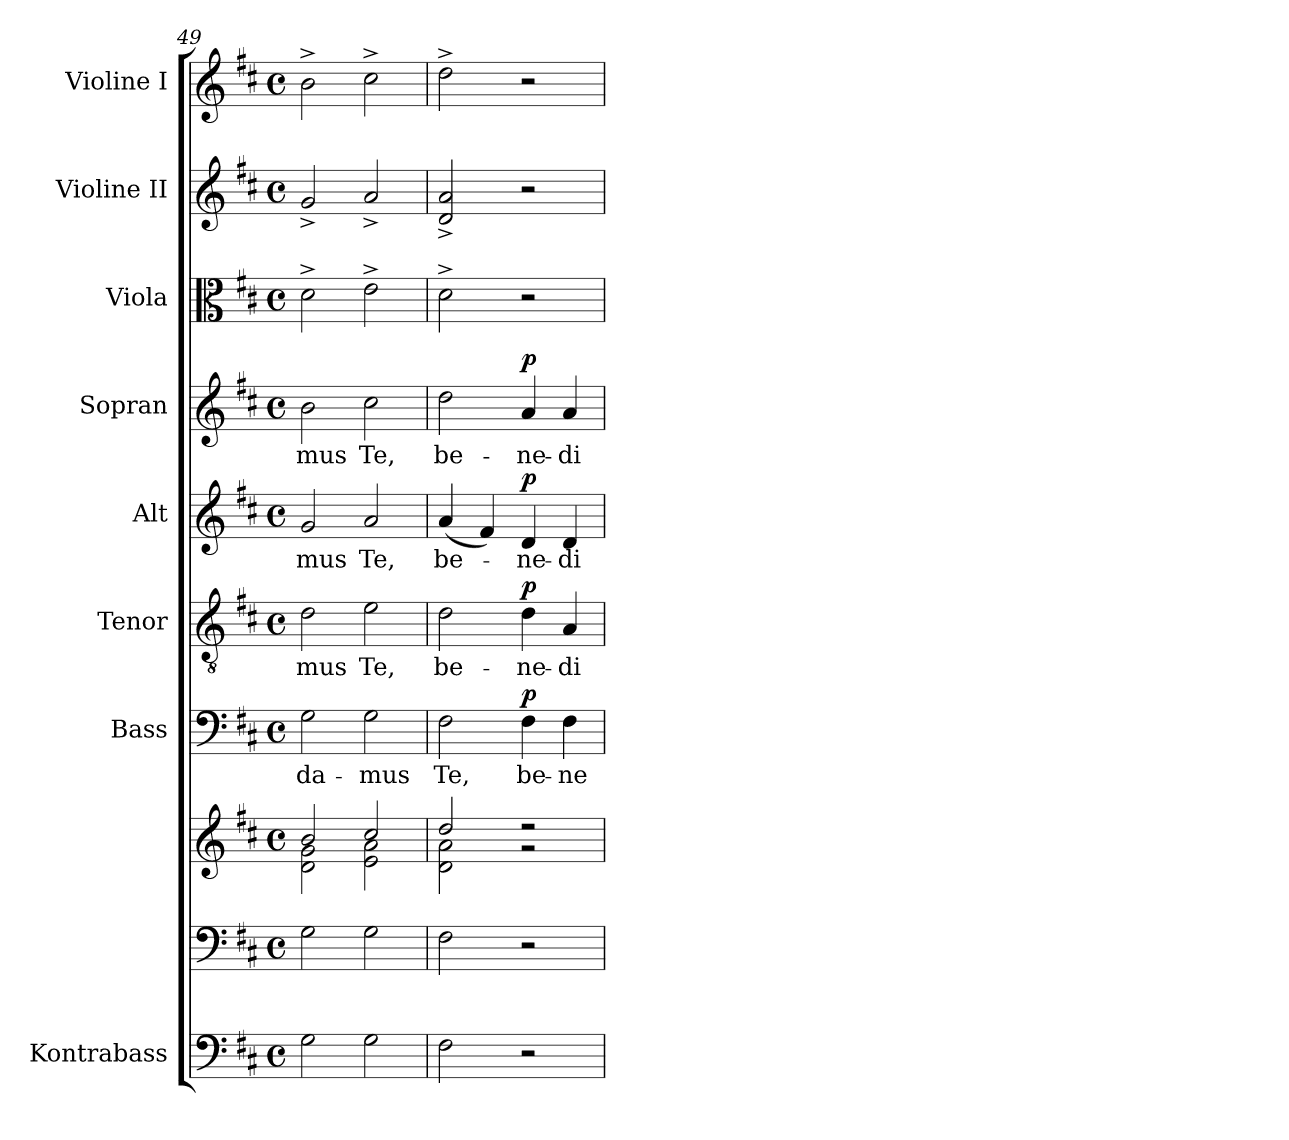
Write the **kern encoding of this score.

**kern	**kern	**kern	**kern	**text	**dynam	**kern	**text	**dynam	**kern	**text	**dynam	**kern	**text	**dynam	**kern	**kern	**kern
*part9	*part8	*part8	*part7	*part7	*part7	*part6	*part6	*part6	*part5	*part5	*part5	*part4	*part4	*part4	*part3	*part2	*part1
*staff10	*staff9	*staff8	*staff7	*staff7	*staff7	*staff6	*staff6	*staff6	*staff5	*staff5	*staff5	*staff4	*staff4	*staff4	*staff3	*staff2	*staff1
*I"Kontrabass	*	*	*I"Bass	*	*	*I"Tenor	*	*	*I"Alt	*	*	*I"Sopran	*	*	*I"Viola	*I"Violine II	*I"Violine I
*I'Kb.	*	*	*I'B.	*	*	*I'T.	*	*	*I'A.	*	*	*I'S.	*	*	*I'Vla.	*I'Vl. II	*I'Vl. I
*clefF4	*clefF4	*clefG2	*clefF4	*	*	*clefGv2	*	*	*clefG2	*	*	*clefG2	*	*	*clefC3	*clefG2	*clefG2
*ITrd7c12	*	*	*	*	*	*	*	*	*	*	*	*	*	*	*	*	*
*k[f#c#]	*k[f#c#]	*k[f#c#]	*k[f#c#]	*	*	*k[f#c#]	*	*	*k[f#c#]	*	*	*k[f#c#]	*	*	*k[f#c#]	*k[f#c#]	*k[f#c#]
*D:	*D:	*D:	*D:	*	*	*D:	*	*	*D:	*	*	*D:	*	*	*D:	*D:	*D:
*M4/4	*M4/4	*M4/4	*M4/4	*	*	*M4/4	*	*	*M4/4	*	*	*M4/4	*	*	*M4/4	*M4/4	*M4/4
*met(c)	*met(c)	*met(c)	*met(c)	*	*	*met(c)	*	*	*met(c)	*	*	*met(c)	*	*	*met(c)	*met(c)	*met(c)
=49	=49	=49	=49	=49	=49	=49	=49	=49	=49	=49	=49	=49	=49	=49	=49	=49	=49
*	*	*^	*	*	*	*	*	*	*	*	*	*	*	*	*	*	*
!	!	!	!	!	!LO:LY:b	!	!	!LO:LY:b	!	!	!LO:LY:b	!	!	!LO:LY:b	!	!	!	!
2GG\	2G\	2b/	2d\ 2g\	2G\	-da-	.	2d\	-mus	.	2g/	-mus	.	2b\	-mus	.	2d^>\	2g^</	2b^>\
!	!	!	!	!	!LO:LY:b	!	!	!LO:LY:b	!	!	!LO:LY:b	!	!	!LO:LY:b	!	!	!	!
2GG\	2G\	2cc#/	2e\ 2a\	2G\	-mus	.	2e\	Te,	.	2a/	Te,	.	2cc#\	Te,	.	2e^>\	2a^</	2cc#^>\
=50	=50	=50	=50	=50	=50	=50	=50	=50	=50	=50	=50	=50	=50	=50	=50	=50	=50	=50
!	!	!	!	!	!LO:LY:b	!	!	!LO:LY:b	!	!	!LO:LY:b	!	!	!LO:LY:b	!	!	!	!
2FF#\	2F#\	2dd/	2d\ 2a\	2F#\	Te,	.	2d\	be-	.	(<4a/	be-	.	2dd\	be-	.	2d^>\	2d/^< 2a/^<	2dd^>\
.	.	.	.	.	.	.	.	.	.	4f#/)	.	.	.	.	.	.	.	.
!	!	!	!	!	!LO:LY:b	!LO:DY:a	!	!LO:LY:b	!LO:DY:a	!	!LO:LY:b	!LO:DY:a	!	!LO:LY:b	!LO:DY:a	!	!	!
2r	2r	2r	2r	4F#\	be-	p	4d\	-ne-	p	4d/	-ne-	p	4a/	-ne-	p	2r	2r	2r
!	!	!	!	!	!LO:LY:b	!	!	!LO:LY:b	!	!	!LO:LY:b	!	!	!LO:LY:b	!	!	!	!
.	.	.	.	4F#\	-ne-	.	4A/	-di-	.	4d/	-di-	.	4a/	-di-	.	.	.	.
*	*	*v	*v	*	*	*	*	*	*	*	*	*	*	*	*	*	*	*
=	=	=	=	=	=	=	=	=	=	=	=	=	=	=	=	=	=
*-	*-	*-	*-	*-	*-	*-	*-	*-	*-	*-	*-	*-	*-	*-	*-	*-	*-
